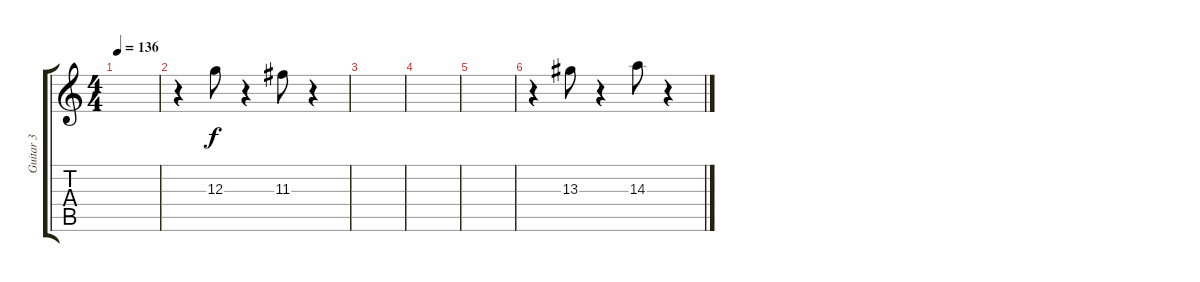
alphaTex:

\track ("Guitar 3" "Guitar 3") {instrument distortionguitar}
\staff {score tabs}
\tuning (E4 B3 G3 D3 A2 E2) {hide}
\ts (4 4)
\tempo 136
\clef g2
\ks c
|
r.4 12.3.8 r.4 11.3.8 r.4 |
|
|
|
r.4 13.3.8 r.4 14.3.8 r.4
